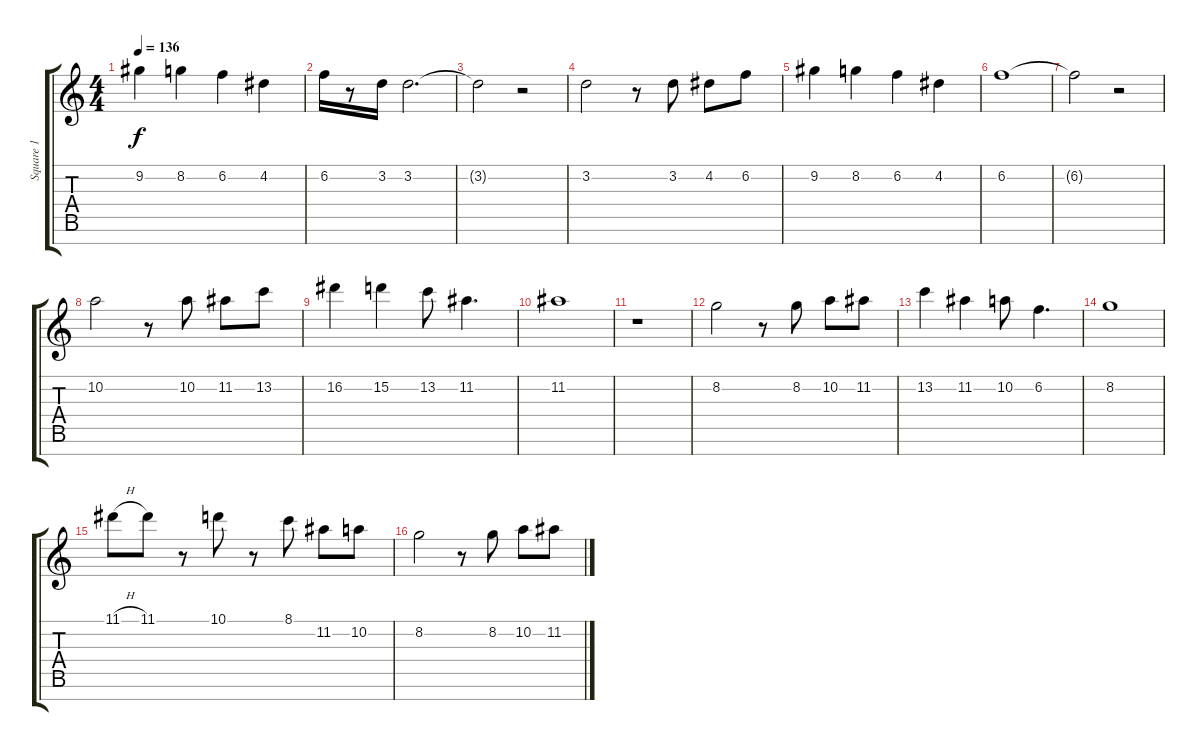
\track ("Square 1" "Square 1") {instrument overdrivenguitar}
\staff {score tabs}
\tuning (E4 B3 G3 D3 A2 E2 B1) {hide}
\ts (4 4)
\tempo 136
\clef g2
\ks c
9.2.4{dy f} 8.2.4 6.2.4 4.2.4 |
6.2.16 r.8 3.2.16 3.2.2{d} |
3.2{t}.2 r.2 |
3.2.2 r.8 3.2.8 4.2.8 6.2.8 |
9.2.4 8.2.4 6.2.4 4.2.4 |
6.2.1 |
6.2{t}.2 r.2 |
10.2.2 r.8 10.2.8 11.2.8 13.2.8 |
16.2.4 15.2.4 13.2.8 11.2.4{d} |
11.2.1 |
r.1 |
8.2.2 r.8 8.2.8 10.2.8 11.2.8 |
13.2.4 11.2.4 10.2.8 6.2.4{d} |
8.2.1 |
11.1{h}.8 11.1.8 r.8 10.1.8 r.8 8.1.8 11.2.8 10.2.8 |
8.2.2 r.8 8.2.8 10.2.8 11.2.8
